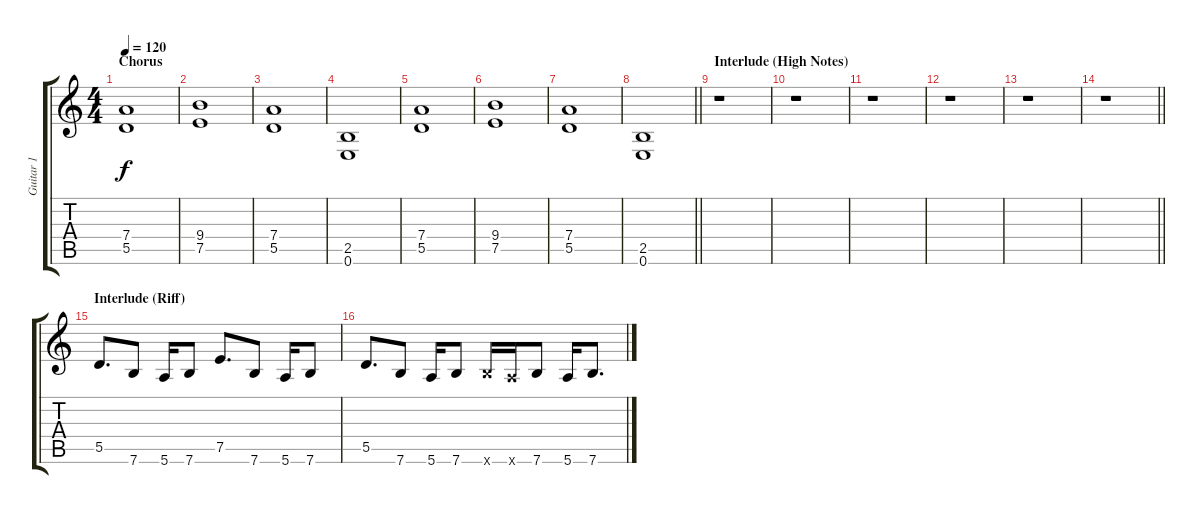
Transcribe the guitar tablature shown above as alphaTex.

\track ("Guitar 1" "Guitar 1") {instrument overdrivenguitar}
\staff {score tabs}
\tuning (E4 B3 G3 D3 A2 E2) {hide}
\ts (4 4)
\section ("" "Chorus")
\tempo 120
\clef g2
\ks c
(7.4 5.5).1{dy f} |
(9.4 7.5).1 |
(7.4 5.5).1 |
(2.5 0.6).1 |
(7.4 5.5).1 |
(9.4 7.5).1 |
(7.4 5.5).1 |
\barLineRight lightlight
(2.5 0.6).1 |
\section ("" "Interlude (High Notes)")
r.1 |
r.1 |
r.1 |
r.1 |
r.1 |
\barLineRight lightlight
r.1 |
\section ("" "Interlude (Riff)")
5.5.8{d} 7.6.8 5.6.16 7.6.8 7.5.8{d} 7.6.8 5.6.16 7.6.8 |
5.5.8{d} 7.6.8 5.6.16 7.6.8 7.6{x}.16 5.6{x}.16 7.6.8 5.6.16 7.6.8{d}
